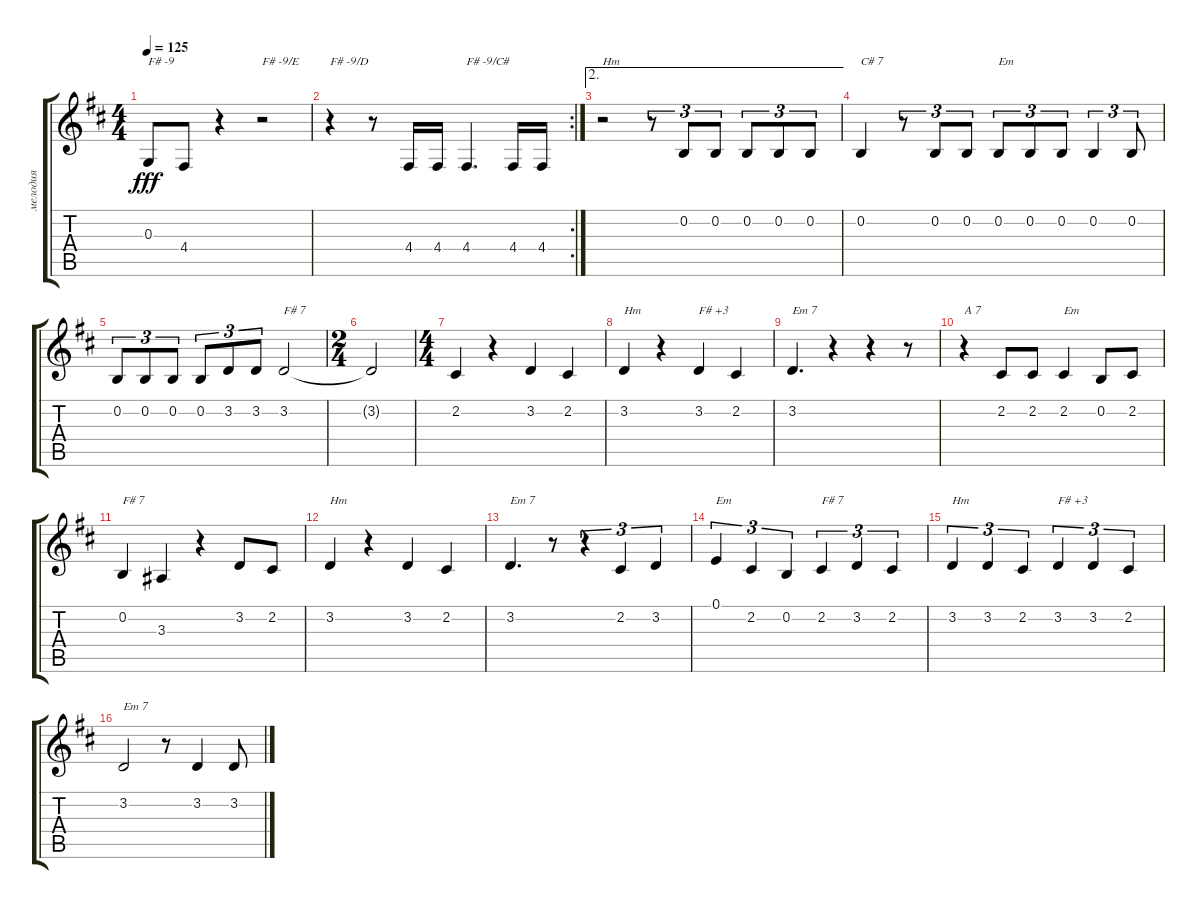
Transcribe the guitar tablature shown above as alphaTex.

\track ("мелодия" "мелодия") {instrument accordion}
\staff {score tabs}
\tuning (E4 B3 G3 D3 A2 E2) {hide}
\ts (4 4)
\tempo 125
\clef g2
\ks bminor
0.3.8{txt "F# -9" dy fff} 4.4.8 r.4 r.2{txt "F# -9/E"} |
\rc 2
r.4{txt "F# -9/D"} r.8 4.4.16 4.4.16 4.4.4{d txt "F# -9/C# "} 4.4.16 4.4.16 |
\ae 2
r.2{txt "Hm"} r.8{tu (3 2)} 0.2.8{tu (3 2)} 0.2.8{tu (3 2)} 0.2.8{tu (3 2)} 0.2.8{tu (3 2)} 0.2.8{tu (3 2)} |
0.2.4{txt "C# 7"} r.8{tu (3 2)} 0.2.8{tu (3 2)} 0.2.8{tu (3 2)} 0.2.8{tu (3 2) txt "Em"} 0.2.8{tu (3 2)} 0.2.8{tu (3 2)} 0.2.4{tu (3 2)} 0.2.8{tu (3 2)} |
0.2.8{tu (3 2)} 0.2.8{tu (3 2)} 0.2.8{tu (3 2)} 0.2.8{tu (3 2)} 3.2.8{tu (3 2)} 3.2.8{tu (3 2)} 3.2.2{txt "F# 7"} |
\ts (2 4)
3.2{t}.2 |
\ts (4 4)
2.2.4 r.4 3.2.4 2.2.4 |
3.2.4{txt "Hm"} r.4 3.2.4{txt "F# +3"} 2.2.4 |
3.2.4{d txt "Em 7"} r.4 r.4 r.8 |
r.4{txt "A 7"} 2.2.8 2.2.8 2.2.4{txt "Em"} 0.2.8 2.2.8 |
0.2.4{txt "F# 7"} 3.3.4 r.4 3.2.8 2.2.8 |
3.2.4{txt "Hm"} r.4 3.2.4 2.2.4 |
3.2.4{d txt "Em 7"} r.8 r.4{tu (3 2)} 2.2.4{tu (3 2)} 3.2.4{tu (3 2)} |
0.1.4{tu (3 2) txt "Em"} 2.2.4{tu (3 2)} 0.2.4{tu (3 2)} 2.2.4{tu (3 2) txt "F# 7"} 3.2.4{tu (3 2)} 2.2.4{tu (3 2)} |
3.2.4{tu (3 2) txt "Hm"} 3.2.4{tu (3 2)} 2.2.4{tu (3 2)} 3.2.4{tu (3 2) txt "F# +3"} 3.2.4{tu (3 2)} 2.2.4{tu (3 2)} |
3.2.2{txt "Em 7"} r.8 3.2.4 3.2.8
